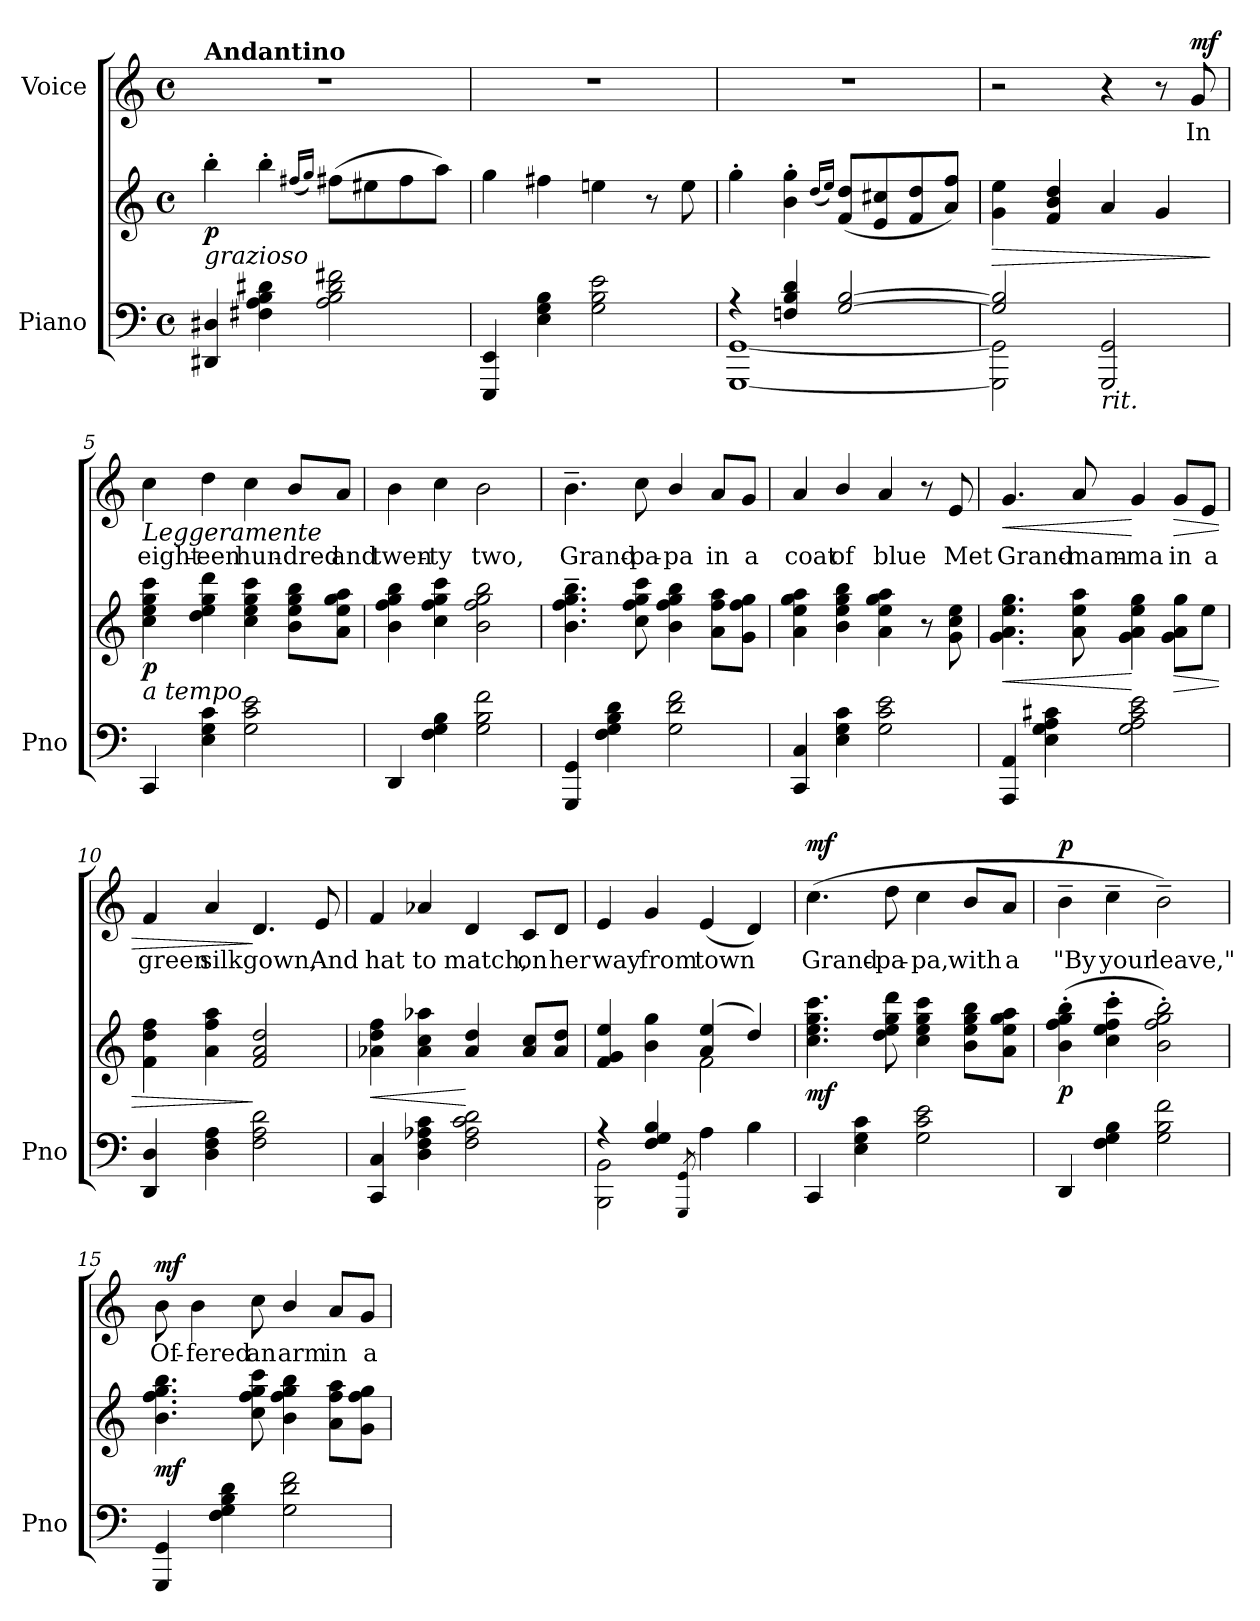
**kern	**kern	**dynam	**kern	**text	**dynam
*part2	*part2	*part2	*part1	*part1	*part1
*staff3	*staff2	*staff2/3	*staff1	*staff1	*staff1
*I"Piano	*	*	*I"Voice	*	*
*I'Pno	*	*	*	*	*
*clefF4	*clefG2	*	*clefG2	*	*
*k[]	*k[]	*	*k[]	*	*
*M4/4	*M4/4	*	*M4/4	*	*
*met(c)	*met(c)	*	*met(c)	*	*
=1	=1	=1	=1	=1	=1
!	!	!	!LO:TX:a:B:t=Andantino	!	!
!	!LO:TX:b:i:t=grazioso	!	!	!	!
!	!	!LO:DY:b	!	!	!
4DD#X/ 4D#X/	4bb'\	p	1r	.	.
4F#X\ 4A\ 4B\ 4d#X\	4bb'\	.	.	.	.
.	(16qff#X/LL	.	.	.	.
.	16qgg/JJ)	.	.	.	.
2A\ 2B\ 2d#\ 2f#X\	(8ff#\L	.	.	.	.
.	8ee#X\	.	.	.	.
.	8ff#\	.	.	.	.
.	8aa\J)	.	.	.	.
=2	=2	=2	=2	=2	=2
4EEE/ 4EE/	4gg\	.	1r	.	.
4E\ 4G\ 4B\	4ff#X\	.	.	.	.
2G\ 2B\ 2e\	4een\	.	.	.	.
.	8r	.	.	.	.
.	8ee\	.	.	.	.
!!LO:LB:g=z
=3	=3	=3	=3	=3	=3
*^	*	*	*	*	*
4r	[1GGG [1GG	4gg'\	.	1r	.	.
4Fni/ 4B/ 4d/	.	4b\' 4gg\'	.	.	.	.
.	.	(16qdd/LL	.	.	.	.
.	.	16qee/JJ)	.	.	.	.
[2G/ [2B/	.	(8f/ 8dd/L	.	.	.	.
.	.	8e/ 8cc#X/	.	.	.	.
.	.	8f/ 8dd/	.	.	.	.
.	.	8a/ 8ff/J)	.	.	.	.
=4	=4	=4	=4	=4	=4	=4
!	!	!	!LO:HP:b	!	!	!
2G/] 2B/]	2GGG\] 2GG\]	4g\ 4ee\	>	2r	.	.
.	.	4f/ 4b/ 4dd/	.	.	.	.
!LO:TX:b:i:t=rit.	!	!	!	!	!	!
2GGG/ 2GG/	2ryy	4a/	.	4r	.	.
.	.	4g/	.	8r	.	.
!	!	!	!	!	!LO:LY:b	!LO:DY:a
.	.	.	.	8g/	In	mf
*v	*v	*	*	*	*	*
.	.	]	.	.	.
=5	=5	=5	=5	=5	=5
*	*	*	*MM72	*	*
!	!	!	!LO:TX:b:i:t=Leggeramente	!	!
!	!LO:TX:b:i:t=a tempo	!	!	!	!
!	!	!LO:DY:b	!	!LO:LY:b	!
4CC/	4cc\ 4ee\ 4gg\ 4ccc\	p	4cc\	eight-	.
!	!	!	!	!LO:LY:b	!
4E\ 4G\ 4c\	4dd\ 4ee\ 4gg\ 4ddd\	.	4dd\	-een	.
!	!	!	!	!LO:LY:b	!
2G\ 2c\ 2e\	4cc\ 4ee\ 4gg\ 4ccc\	.	4cc\	hun-	.
!	!	!	!	!LO:LY:b	!
.	8b\ 8ee\ 8gg\ 8bb\L	.	8b/L	-dred	.
!	!	!	!	!LO:LY:b	!
.	8a\ 8ee\ 8gg\ 8aa\J	.	8a/J	and	.
!!LO:LB:g=z
=6	=6	=6	=6	=6	=6
!	!	!	!	!LO:LY:b	!
4DD/	4b\ 4ff\ 4gg\ 4bb\	.	4b\	twen-	.
!	!	!	!	!LO:LY:b	!
4F\ 4G\ 4B\	4cc\ 4ff\ 4gg\ 4ccc\	.	4cc\	-ty	.
!	!	!	!	!LO:LY:b	!
2G\ 2B\ 2f\	2b\ 2ff\ 2gg\ 2bb\	.	2b\	two,	.
=7	=7	=7	=7	=7	=7
!	!	!	!	!LO:LY:b	!
4GGG/ 4GG/	4.b\~ 4.ff\~ 4.gg\~ 4.bb\~	.	4.b~\	Grand-	.
4F\ 4G\ 4B\ 4d\	.	.	.	.	.
!	!	!	!	!LO:LY:b	!
.	8cc\ 8ff\ 8gg\ 8ccc\	.	8cc\	-pa-	.
!	!	!	!	!LO:LY:b	!
2G\ 2d\ 2f\	4b\ 4ff\ 4gg\ 4bb\	.	4b/	-pa	.
!	!	!	!	!LO:LY:b	!
.	8a\ 8ff\ 8aa\L	.	8a/L	in	.
!	!	!	!	!LO:LY:b	!
.	8g\ 8ff\ 8gg\J	.	8g/J	a	.
=8	=8	=8	=8	=8	=8
!	!	!	!	!LO:LY:b	!
4CC/ 4C/	4a\ 4ee\ 4gg\ 4aa\	.	4a/	coat	.
!	!	!	!	!LO:LY:b	!
4E\ 4G\ 4c\	4b\ 4ee\ 4gg\ 4bb\	.	4b/	of	.
!	!	!	!	!LO:LY:b	!
2G\ 2c\ 2e\	4a\ 4ee\ 4gg\ 4aa\	.	4a/	blue	.
.	8r	.	8r	.	.
!	!	!	!	!LO:LY:b	!
.	8g\ 8cc\ 8ee\	.	8e/	Met	.
!!LO:PB:g=z
=9	=9	=9	=9	=9	=9
!	!	!LO:HP:b	!	!LO:LY:b	!LO:HP:b
4AAA/ 4AA/	4.g\ 4.a\ 4.ee\ 4.gg\	<	4.g/	Grand-	<
4E\ 4G\ 4A\ 4c#X\	.	.	.	.	.
!	!	!	!	!LO:LY:b	!
.	8a\ 8ee\ 8aa\	.	8a/	-mam-	.
!	!	!	!	!LO:LY:b	!
2G\ 2A\ 2c#\ 2e\	4g\ 4a\ 4ee\ 4gg\	[	4g/	-ma	[
!	!	!LO:HP:b	!	!LO:LY:b	!LO:HP:b
.	8g\ 8a\ 8gg\L	>	8g/L	in	>
!	!	!	!	!LO:LY:b	!
.	8ee\J	.	8e/J	a	.
=10	=10	=10	=10	=10	=10
!	!	!	!	!LO:LY:b	!
4DD/ 4D/	4f\ 4dd\ 4ff\	.	4f/	green	.
!	!	!	!	!LO:LY:b	!
4D\ 4F\ 4A\	4a\ 4ff\ 4aa\	.	4a/	silk	.
!	!	!	!	!LO:LY:b	!
2F\ 2A\ 2d\	2f/ 2a/ 2dd/	]	4.d/	gown,	]
!	!	!	!	!LO:LY:b	!
.	.	.	8e/	And	.
=11	=11	=11	=11	=11	=11
!	!	!LO:HP:b	!	!LO:LY:b	!
4CC/ 4C/	4a-X\ 4dd\ 4ff\	<	4f/	hat	.
!	!	!	!	!LO:LY:b	!
4D\ 4F\ 4A-X\ 4c\	4a-\ 4cc\ 4aa-X\	.	4a-X/	to	.
!	!	!	!	!LO:LY:b	!
2F\ 2A-\ 2c\ 2d\	4a-/ 4dd/	[	4d/	match,	.
!	!	!	!	!LO:LY:b	!
.	8a-/ 8cc/L	.	8c/L	on	.
!	!	!	!	!LO:LY:b	!
.	8a-/ 8dd/J	.	8d/J	her	.
=12	=12	=12	=12	=12	=12
*^	*^	*	*	*	*
!	!	!	!	!	!	!LO:LY:b	!
4r	2BBB\ 2BB\	4f/ 4g/ 4ee/	2ryy	.	4e/	way	.
!	!	!	!	!	!	!LO:LY:b	!
4F/ 4G/ 4B/	.	4b\ 4gg\	.	.	4g/	from	.
8qGGG/ 8qGG/	.	.	.	.	.	.	.
!	!	!	!	!	!	!LO:LY:b	!
4A\	2ryy	(4a/ 4ee/	2f\	.	(4e/	town	.
4B\	.	4dd/)	.	.	4d/)	.	.
*v	*v	*	*	*	*	*	*
*	*v	*v	*	*	*	*
!!LO:LB:g=z
=13	=13	=13	=13	=13	=13
!	!	!LO:DY:b	!	!LO:LY:b	!LO:DY:a
4CC/	4.cc\ 4.ee\ 4.gg\ 4.ccc\	mf	(4.cc\	Grand-	mf
4E\ 4G\ 4c\	.	.	.	.	.
!	!	!	!	!LO:LY:b	!
.	8dd\ 8ee\ 8gg\ 8ddd\	.	8dd\	-pa-	.
!	!	!	!	!LO:LY:b	!
2G\ 2c\ 2e\	4cc\ 4ee\ 4gg\ 4ccc\	.	4cc\	-pa,	.
!	!	!	!	!LO:LY:b	!
.	8b\ 8ee\ 8gg\ 8bb\L	.	8b/L	with	.
!	!	!	!	!LO:LY:b	!
.	8a\ 8ee\ 8gg\ 8aa\J	.	8a/J	a	.
=14	=14	=14	=14	=14	=14
!	!	!LO:DY:b	!	!LO:LY:b	!LO:DY:a
4DD/	(4b\' 4ff\' 4gg\' 4bb\'	p	4b~\	"By	p
!	!	!	!	!LO:LY:b	!
4F\ 4G\ 4B\	4cc\' 4ee\' 4ff\' 4ccc\'	.	4cc~\	your	.
!	!	!	!	!LO:LY:b	!
2G\ 2B\ 2f\	2b\' 2ff\' 2gg\' 2bb\')	.	2b~\)	leave,"	.
=15	=15	=15	=15	=15	=15
!	!	!LO:DY:b	!	!LO:LY:b	!LO:DY:a
4GGG/ 4GG/	4.b\ 4.ff\ 4.gg\ 4.bb\	mf	8b\	Of-	mf
!	!	!	!	!LO:LY:b	!
.	.	.	4b\	-fered	.
4F\ 4G\ 4B\ 4d\	.	.	.	.	.
!	!	!	!	!LO:LY:b	!
.	8cc\ 8ff\ 8gg\ 8ccc\	.	8cc\	an	.
!	!	!	!	!LO:LY:b	!
2G\ 2d\ 2f\	4b\ 4ff\ 4gg\ 4bb\	.	4b/	arm	.
!	!	!	!	!LO:LY:b	!
.	8a\ 8ff\ 8aa\L	.	8a/L	in	.
!	!	!	!	!LO:LY:b	!
.	8g\ 8ff\ 8gg\J	.	8g/J	a	.
=	=	=	=	=	=
*-	*-	*-	*-	*-	*-
